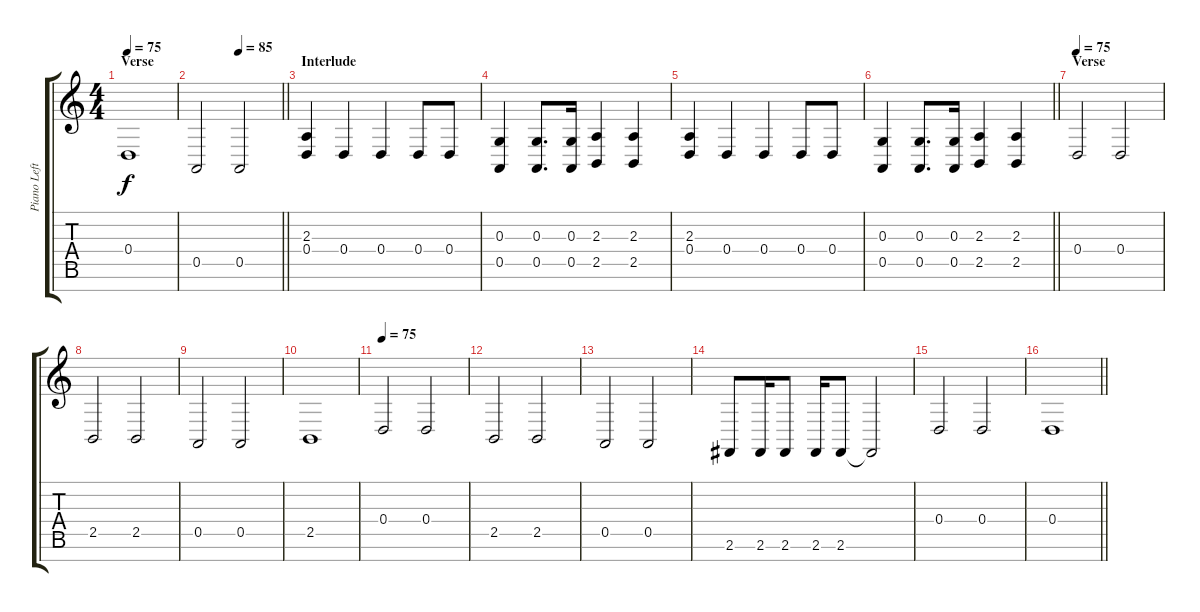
\track ("Piano Left Hand" "Piano Left") {instrument acousticgrandpiano}
\staff {score tabs}
\tuning (E4 B3 G3 D3 A2 E2 B1) {hide}
\ts (4 4)
\section ("" "Verse")
\tempo 75
\clef g2
\ks c
0.4.1{dy f} |
\tempo (85 0.5)
\barLineRight lightlight
0.5.2 0.5.2 |
\section ("" "Interlude")
(2.3 0.4).4 0.4.4 0.4.4 0.4.8 0.4.8 |
(0.3 0.5).4 (0.3 0.5).8{d} (0.3 0.5).16 (2.3 2.5).4 (2.3 2.5).4 |
(2.3 0.4).4 0.4.4 0.4.4 0.4.8 0.4.8 |
\barLineRight lightlight
(0.3 0.5).4 (0.3 0.5).8{d} (0.3 0.5).16 (2.3 2.5).4 (2.3 2.5).4 |
\section ("" "Verse")
\tempo 75
0.4.2 0.4.2 |
2.5.2 2.5.2 |
0.5.2 0.5.2 |
2.5.1 |
\tempo 75
0.4.2 0.4.2 |
2.5.2 2.5.2 |
0.5.2 0.5.2 |
2.6.8 2.6.16 2.6.8 2.6.16 2.6.8 2.6{t}.2 |
0.4.2 0.4.2 |
\barLineRight lightlight
0.4.1
